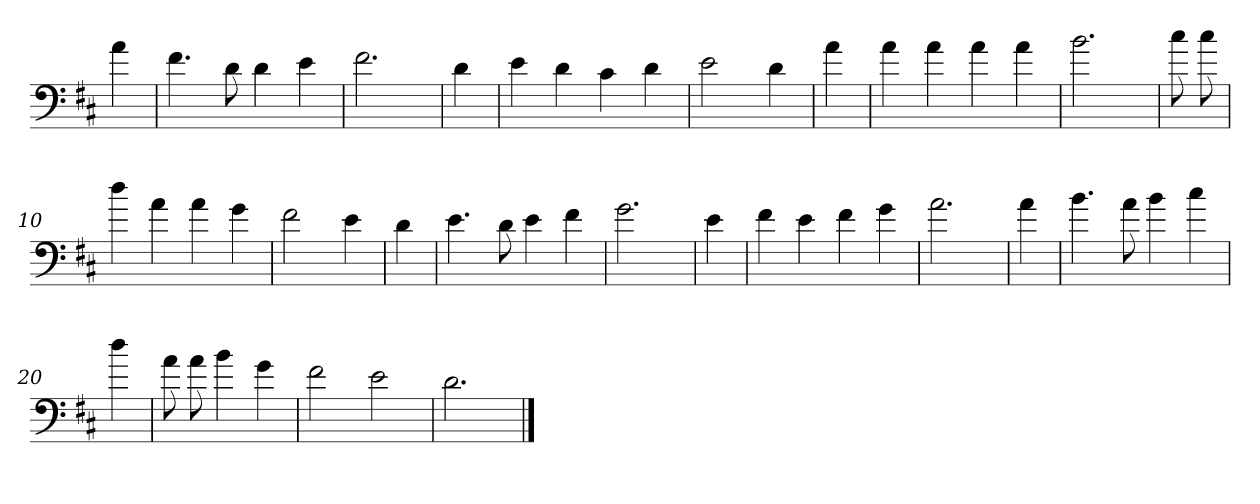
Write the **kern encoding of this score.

**kern
*part1
*staff1
*clefF4
*k[f#c#]
*D:
=
4a
=1
4.f#
8d
4d
4e
=2
2.f#
=3
4d
=4
4e
4d
4c#
4d
=5
2e
4d
=6
4a
=7
4a
4a
4a
4a
=8
2.b
=9
8cc#
8cc#
=10
4dd
4a
4a
4g
=11
2f#
4e
=12
4d
=13
4.e
8d
4e
4f#
=14
2.g
=15
4e
=16
4f#
4e
4f#
4g
=17
2.a
=18
4a
=19
4.b
8a
4b
4cc#
=20
4dd
=21
8a
8a
4b
4g
=22
2f#
2e
=23
2.d
==
*-
